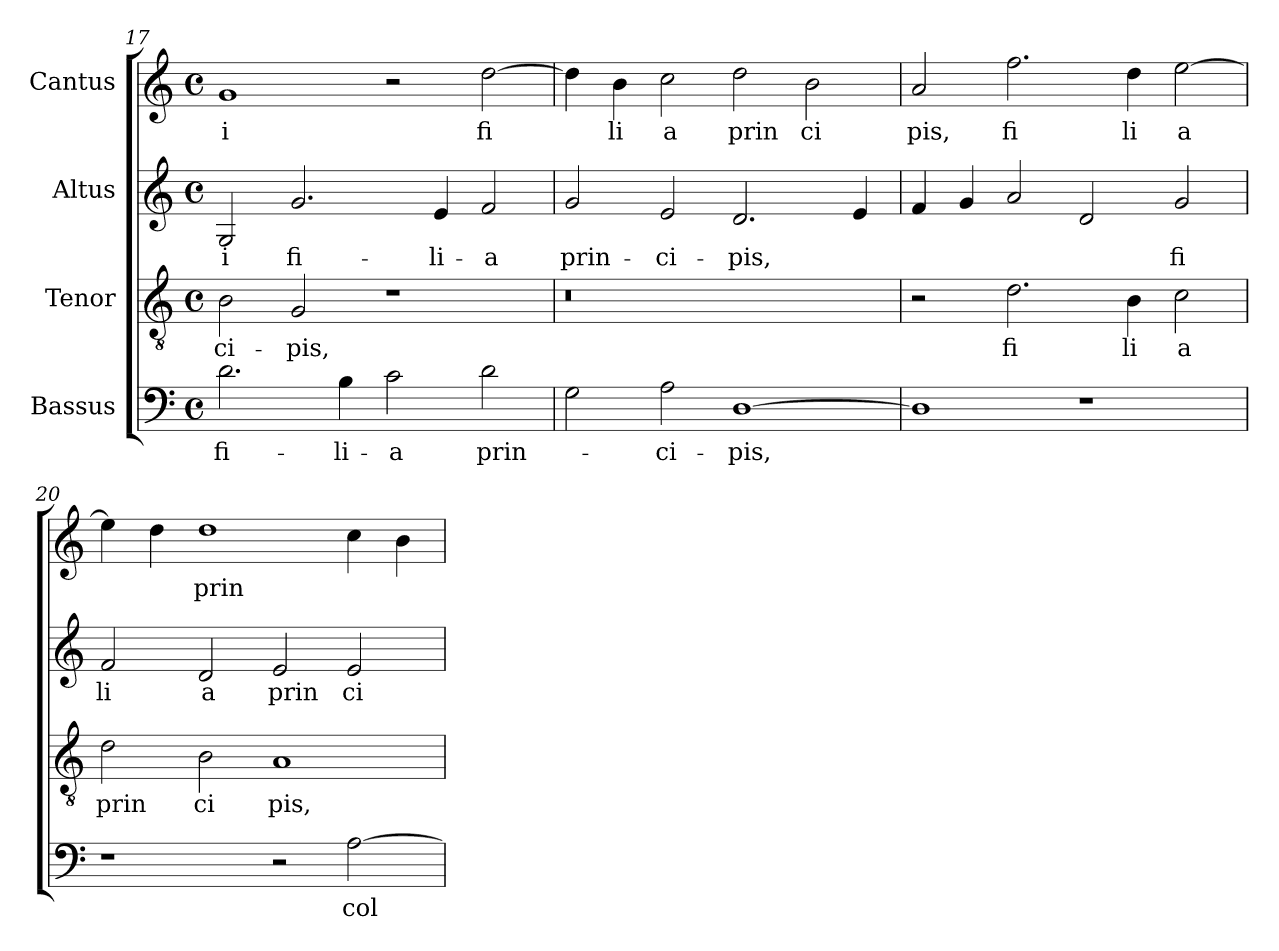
**kern	**text	**kern	**text	**kern	**text	**kern	**text
*part4	*part4	*part3	*part3	*part2	*part2	*part1	*part1
*staff4	*staff4	*staff3	*staff3	*staff2	*staff2	*staff1	*staff1
*I"Bassus	*	*I"Tenor	*	*I"Altus	*	*I"Cantus	*
*clefF4	*	*clefGv2	*	*clefG2	*	*clefG2	*
*M4/4	*	*M4/4	*	*M4/4	*	*M4/4	*
*met(c)	*	*met(c)	*	*met(c)	*	*met(c)	*
=17	=17	=17	=17	=17	=17	=17	=17
!	!LO:LY:b:cj	!	!LO:LY:b:cj	!	!LO:LY:b:cj	!	!LO:LY:b:cj
2.d\	fi-	2B\	-ci-	2G/	-i	1g	i
!	!	!	!LO:LY:b:cj	!	!LO:LY:b:cj	!	!
.	.	2G/	-pis,	2.g/	fi-	.	.
!	!LO:LY:b:cj	!	!	!	!	!	!
4B\	-li-	.	.	.	.	.	.
!	!LO:LY:b:cj	!	!	!	!	!	!
2c\	-a	1r	.	.	.	2r	.
!	!	!	!	!	!LO:LY:b:cj	!	!
.	.	.	.	4e/	-li-	.	.
!	!LO:LY:b	!	!	!	!LO:LY:b:cj	!	!LO:LY:b:cj
2d\	prin-	.	.	2f/	-a	[>2dd\	fi
=18	=18	=18	=18	=18	=18	=18	=18
!	!	!	!	!	!LO:LY:b:cj	!	!
2G\	.	0r	.	2g/	prin-	4dd\]	.
!	!	!	!	!	!	!	!LO:LY:b:cj
.	.	.	.	.	.	4b\	li
!	!LO:LY:b:cj	!	!	!	!LO:LY:b:cj	!	!LO:LY:b:cj
2A\	-ci-	.	.	2e/	-ci-	2cc\	a
!	!LO:LY:b:cj	!	!	!	!LO:LY:b	!	!LO:LY:b:cj
[<1D	-pis,	.	.	2.d/	-pis,	2dd\	prin
!	!	!	!	!	!	!	!LO:LY:b:cj
.	.	.	.	.	.	2b\	ci
.	.	.	.	4e/	.	.	.
!!LO:LB:g=z
=19	=19	=19	=19	=19	=19	=19	=19
!	!	!	!	!	!	!	!LO:LY:b:cj
1D]	.	2r	.	4f/	.	2a/	pis,
.	.	.	.	4g/	.	.	.
!	!	!	!LO:LY:b:cj	!	!	!	!LO:LY:b:cj
.	.	2.d\	fi	2a/	.	2.ff\	fi
1r	.	.	.	2d/	.	.	.
!	!	!	!LO:LY:b:cj	!	!	!	!LO:LY:b:cj
.	.	4B\	li	.	.	4dd\	li
!	!	!	!LO:LY:b:cj	!	!LO:LY:b:cj	!	!LO:LY:b:cj
.	.	2c\	a	2g/	fi	[>2ee\	a
=20	=20	=20	=20	=20	=20	=20	=20
!	!	!	!LO:LY:b:cj	!	!LO:LY:b:cj	!	!
1r	.	2d\	prin	2f/	li	4ee\]	.
.	.	.	.	.	.	4dd\	.
!	!	!	!LO:LY:b:cj	!	!LO:LY:b:cj	!	!LO:LY:b
.	.	2B\	ci	2d/	a	1dd	prin
!	!	!	!LO:LY:b:cj	!	!LO:LY:b:cj	!	!
2r	.	1A	pis,	2e/	prin	.	.
!	!LO:LY:b	!	!	!	!LO:LY:b:cj	!	!
[>2A\	col	.	.	2e/	ci	4cc\	.
.	.	.	.	.	.	4b\	.
=	=	=	=	=	=	=	=
*-	*-	*-	*-	*-	*-	*-	*-
